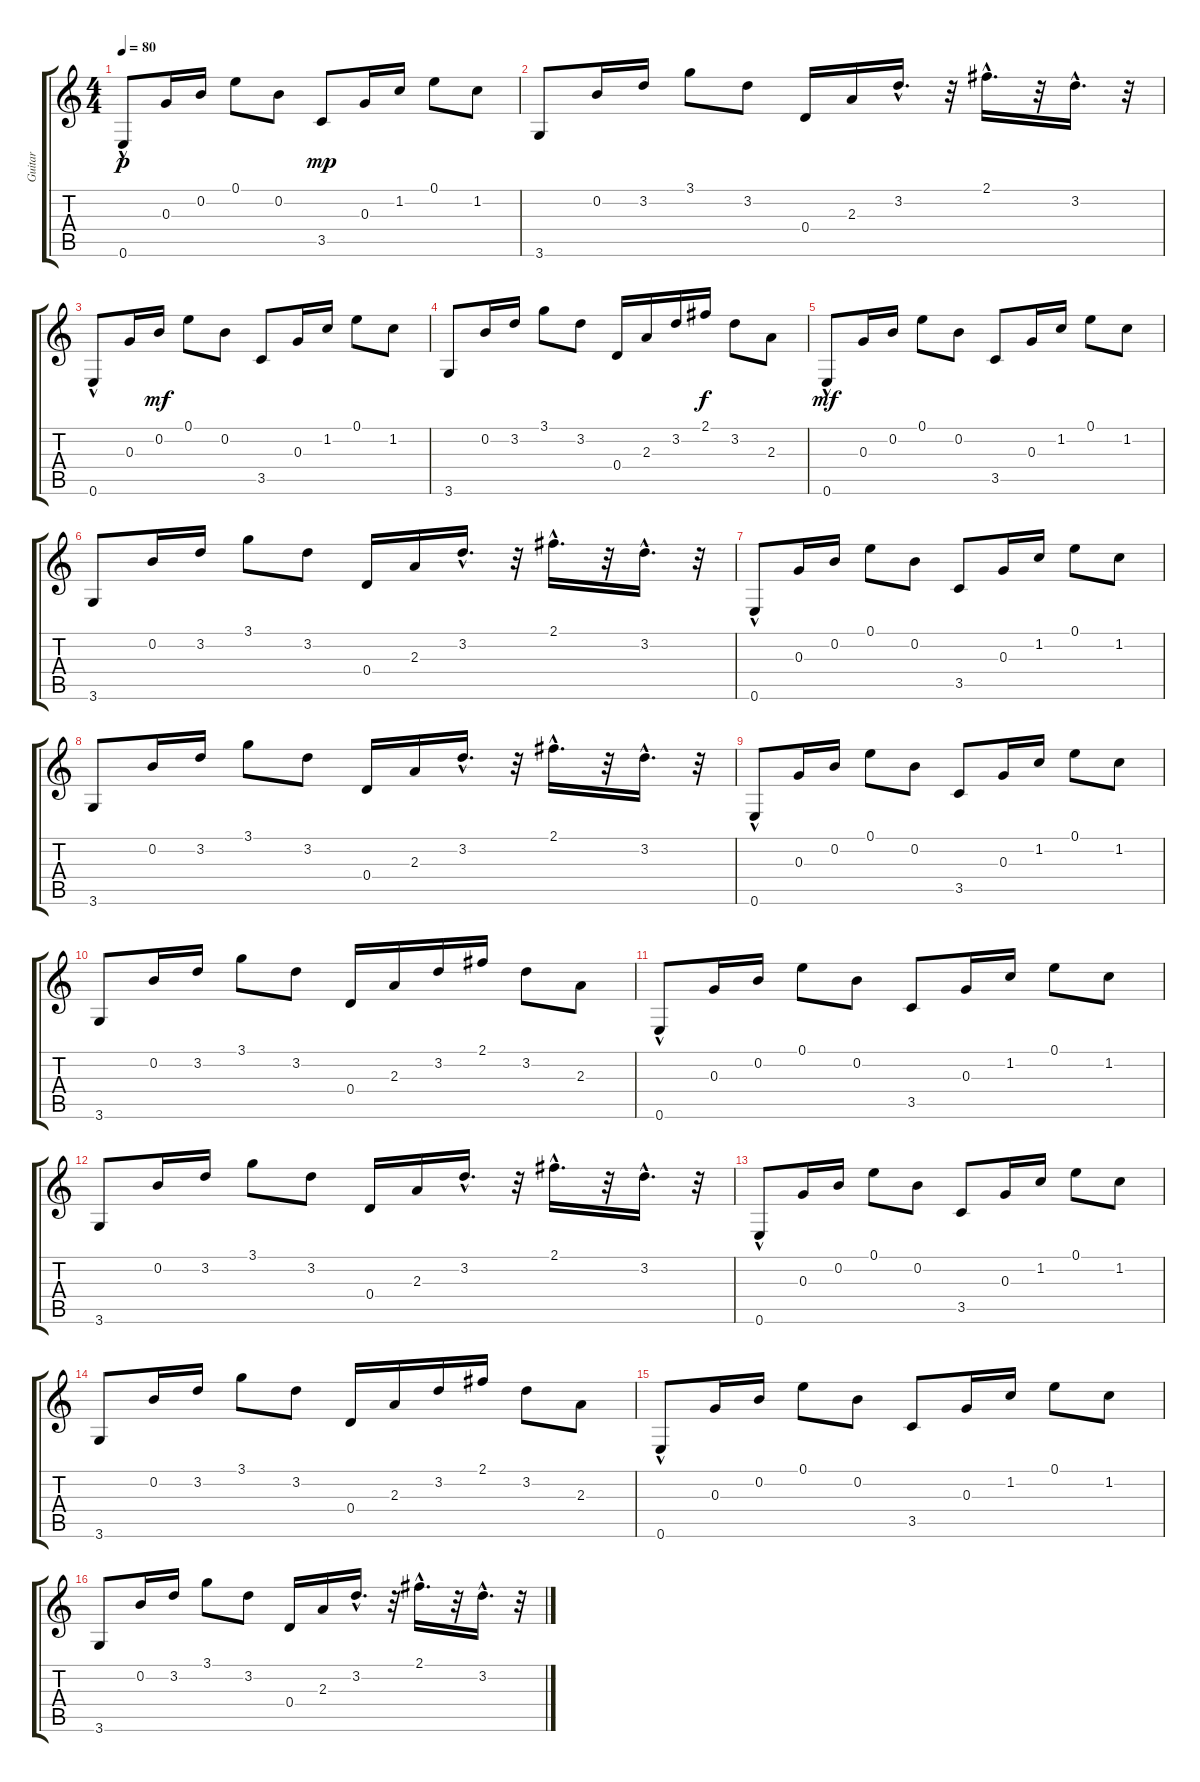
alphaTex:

\track ("Guitar" "Guitar") {instrument acousticguitarsteel}
\staff {score tabs}
\tuning (E4 B3 G3 D3 A2 E2) {hide}
\ts (4 4)
\tempo 80
\clef g2
\ks c
0.6{hac}.8{dy p instrument acousticguitarsteel} 0.3.16 0.2.16 0.1.8 0.2.8 3.5.8{dy mp} 0.3.16 1.2.16 0.1.8 1.2.8 |
3.6.8 0.2.16 3.2.16 3.1.8 3.2.8 0.4.16 2.3.16 3.2{hac}.16{d} r.32 2.1{hac}.16{d} r.32 3.2{hac}.16{d} r.32 |
0.6{hac}.8 0.3.16 0.2.16{dy mf} 0.1.8 0.2.8 3.5.8 0.3.16 1.2.16 0.1.8 1.2.8 |
3.6.8 0.2.16 3.2.16 3.1.8 3.2.8 0.4.16 2.3.16 3.2.16 2.1.16{dy f} 3.2.8 2.3.8 |
0.6{hac}.8{dy mf} 0.3.16 0.2.16 0.1.8 0.2.8 3.5.8 0.3.16 1.2.16 0.1.8 1.2.8 |
3.6.8 0.2.16 3.2.16 3.1.8 3.2.8 0.4.16 2.3.16 3.2{hac}.16{d} r.32 2.1{hac}.16{d} r.32 3.2{hac}.16{d} r.32 |
0.6{hac}.8 0.3.16 0.2.16 0.1.8 0.2.8 3.5.8 0.3.16 1.2.16 0.1.8 1.2.8 |
3.6.8 0.2.16 3.2.16 3.1.8 3.2.8 0.4.16 2.3.16 3.2{hac}.16{d} r.32 2.1{hac}.16{d} r.32 3.2{hac}.16{d} r.32 |
0.6{hac}.8 0.3.16 0.2.16 0.1.8 0.2.8 3.5.8 0.3.16 1.2.16 0.1.8 1.2.8 |
3.6.8 0.2.16 3.2.16 3.1.8 3.2.8 0.4.16 2.3.16 3.2.16 2.1.16 3.2.8 2.3.8 |
0.6{hac}.8 0.3.16 0.2.16 0.1.8 0.2.8 3.5.8 0.3.16 1.2.16 0.1.8 1.2.8 |
3.6.8 0.2.16 3.2.16 3.1.8 3.2.8 0.4.16 2.3.16 3.2{hac}.16{d} r.32 2.1{hac}.16{d} r.32 3.2{hac}.16{d} r.32 |
0.6{hac}.8 0.3.16 0.2.16 0.1.8 0.2.8 3.5.8 0.3.16 1.2.16 0.1.8 1.2.8 |
3.6.8 0.2.16 3.2.16 3.1.8 3.2.8 0.4.16 2.3.16 3.2.16 2.1.16 3.2.8 2.3.8 |
0.6{hac}.8 0.3.16 0.2.16 0.1.8 0.2.8 3.5.8 0.3.16 1.2.16 0.1.8 1.2.8 |
3.6.8 0.2.16 3.2.16 3.1.8 3.2.8 0.4.16 2.3.16 3.2{hac}.16{d} r.32 2.1{hac}.16{d} r.32 3.2{hac}.16{d} r.32
